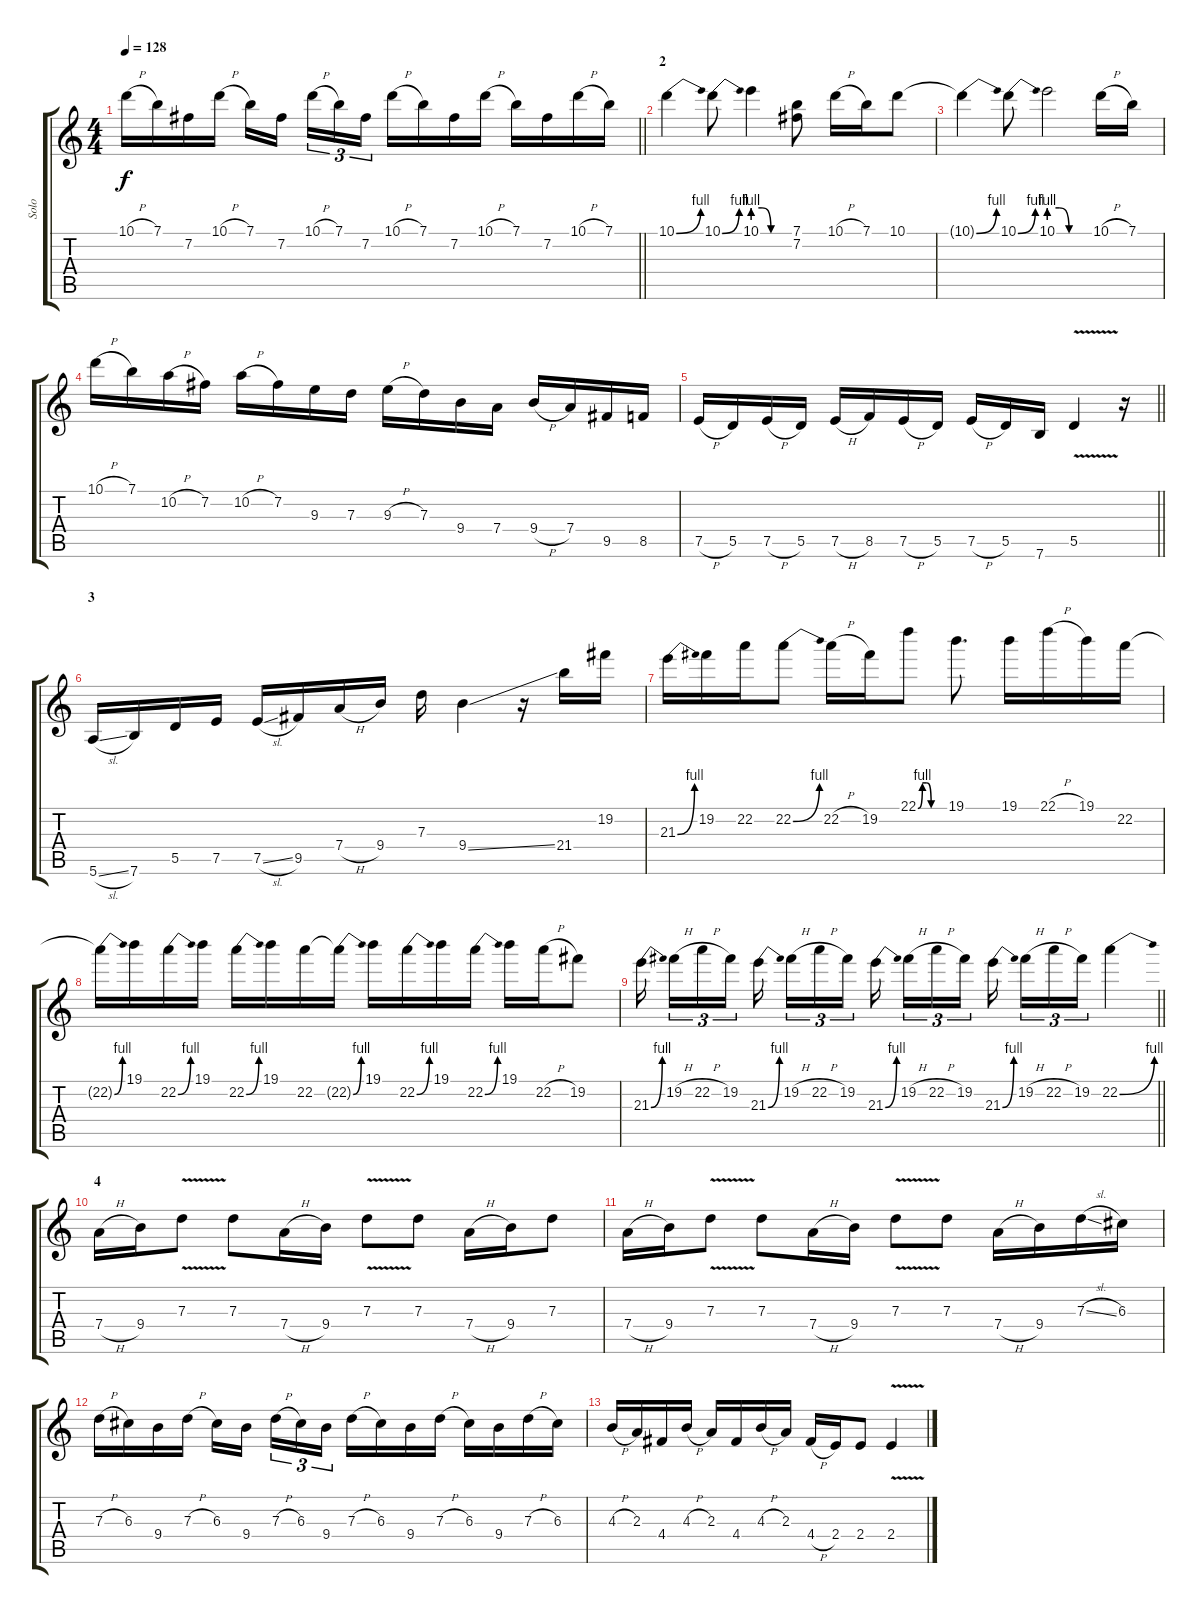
\track ("Solo" "Solo") {instrument overdrivenguitar}
\staff {score tabs}
\tuning (E4 B3 G3 D3 A2 E2) {hide}
\ts (4 4)
\tempo 128
\clef g2
\barLineRight lightlight
\ks c
10.1{h}.16{dy f} 7.1.16 7.2.16 10.1{h}.16 7.1.16 7.2.16{beam splitsecondary} 10.1{h}.16{tu (3 2)} 7.1.16{tu (3 2)} 7.2.16{tu (3 2)} 10.1{h}.16 7.1.16 7.2.16 10.1{h}.16 7.1.16 7.2.16 10.1{h}.16 7.1.16 |
\section ("" "2")
10.1{be (bend 0 0 60 4)}.4 10.1{be (bend 0 0 60 4)}.8 10.1{be (custom 0 4 15 4 30 0 60 0)}.4 (7.1 7.2).8 10.1{h}.16 7.1.16 10.1.8 |
10.1{be (bend 0 0 60 4) t}.4 10.1{be (bend 0 0 60 4)}.8 10.1{be (custom 0 4 15 4 30 0 60 0)}.2 10.1{h}.16 7.1.16 |
10.1{h}.16 7.1.16 10.2{h}.16 7.2.16 10.2{h}.16 7.2.16 9.3.16 7.3.16 9.3{h}.16 7.3.16 9.4.16 7.4.16 9.4{h}.16 7.4.16 9.5.16 8.5.16 |
\barLineRight lightlight
7.5{h}.16 5.5.16 7.5{h}.16 5.5.16 7.5{h}.16 8.5.16 7.5{h}.16 5.5.16 7.5{h}.16 5.5.16 7.6.16 5.5{v}.4 r.16 |
\section ("" "3")
5.6{sl}.16 7.6.16 5.5.16 7.5.16 7.5{sl}.16 9.5.16 7.4{h}.16 9.4.16 7.3.16 9.4{ss}.4 r.16 21.4.16 19.2.16 |
21.3{be (bend 0 0 60 4)}.16 19.2.16 22.2.16 22.2{be (bend 0 0 60 4)}.8 22.2{h}.16 19.2.16 22.1{be (custom 0 0 10 4 20 4 30 0 60 0)}.8 19.1.8{d} 19.1.16 22.1{h}.16 19.1.16 22.2.16 |
22.2{be (bend 0 0 60 4) t}.16 19.1.16 22.2{be (bend 0 0 60 4)}.16 19.1.16 22.2{be (bend 0 0 60 4)}.16 19.1.16 22.2.16 22.2{be (bend 0 0 60 4) t}.16 19.1.16 22.2{be (bend 0 0 60 4)}.16 19.1.16 22.2{be (bend 0 0 60 4)}.16 19.1.16 22.2{h}.16 19.2.8 |
\barLineRight lightlight
21.3{be (bend 0 0 60 4)}.16{beam splitsecondary} 19.2{h}.16{tu (3 2)} 22.2{h}.16{tu (3 2)} 19.2.16{tu (3 2) beam splitsecondary} 21.3{be (bend 0 0 60 4)}.16 19.2{h}.16{tu (3 2)} 22.2{h}.16{tu (3 2)} 19.2.16{tu (3 2) beam splitsecondary} 21.3{be (bend 0 0 60 4)}.16{beam splitsecondary} 19.2{h}.16{tu (3 2)} 22.2{h}.16{tu (3 2)} 19.2.16{tu (3 2) beam splitsecondary} 21.3{be (bend 0 0 60 4)}.16{beam splitsecondary} 19.2{h}.16{tu (3 2)} 22.2{h}.16{tu (3 2)} 19.2.16{tu (3 2)} 22.2{be (bend 0 0 60 4)}.4 |
\section ("" "4")
7.4{h}.16 9.4.16 7.3{v}.8 7.3.8 7.4{h}.16 9.4.16 7.3{v}.8 7.3.8 7.4{h}.16 9.4.16 7.3.8 |
7.4{h}.16 9.4.16 7.3{v}.8 7.3.8 7.4{h}.16 9.4.16 7.3{v}.8 7.3.8 7.4{h}.16 9.4.16 7.3{sl}.16 6.3.16 |
7.3{h}.16 6.3.16 9.4.16 7.3{h}.16 6.3.16 9.4.16{beam splitsecondary} 7.3{h}.16{tu (3 2)} 6.3.16{tu (3 2)} 9.4.16{tu (3 2)} 7.3{h}.16 6.3.16 9.4.16 7.3{h}.16 6.3.16 9.4.16 7.3{h}.16 6.3.16 |
4.3{h}.16 2.3.16 4.4.16 4.3{h}.16 2.3.16 4.4.16 4.3{h}.16 2.3.16 4.4{h}.16 2.4.16 2.4.8 2.4{v}.4
